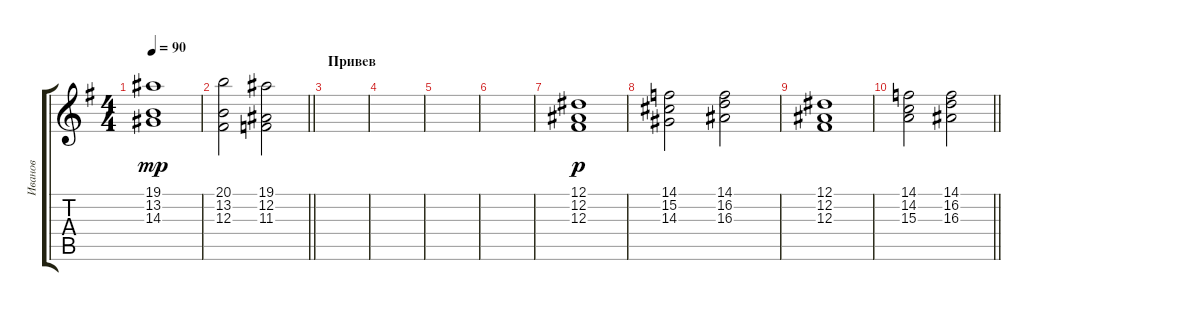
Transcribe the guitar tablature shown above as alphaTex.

\track ("Иванов" "Иванов") {instrument stringensemble1}
\staff {score tabs}
\tuning (Eb4 Bb3 Gb3 Db3 Ab2 Eb2) {hide}
\ts (4 4)
\tempo 90
\clef g2
\ks eminor
(19.1 13.2 14.3).1{dy mp} |
\barLineRight lightlight
(20.1 13.2 12.3).2 (19.1 12.2 11.3).2 |
\section ("" "Привев")
|
|
|
|
(12.1 12.2 12.3).1{dy p instrument choiraahs} |
(14.1 15.2 14.3).2 (14.1 16.2 16.3).2 |
(12.1 12.2 12.3).1 |
\barLineRight lightlight
(14.1 14.2 15.3).2 (14.1 16.2 16.3).2
